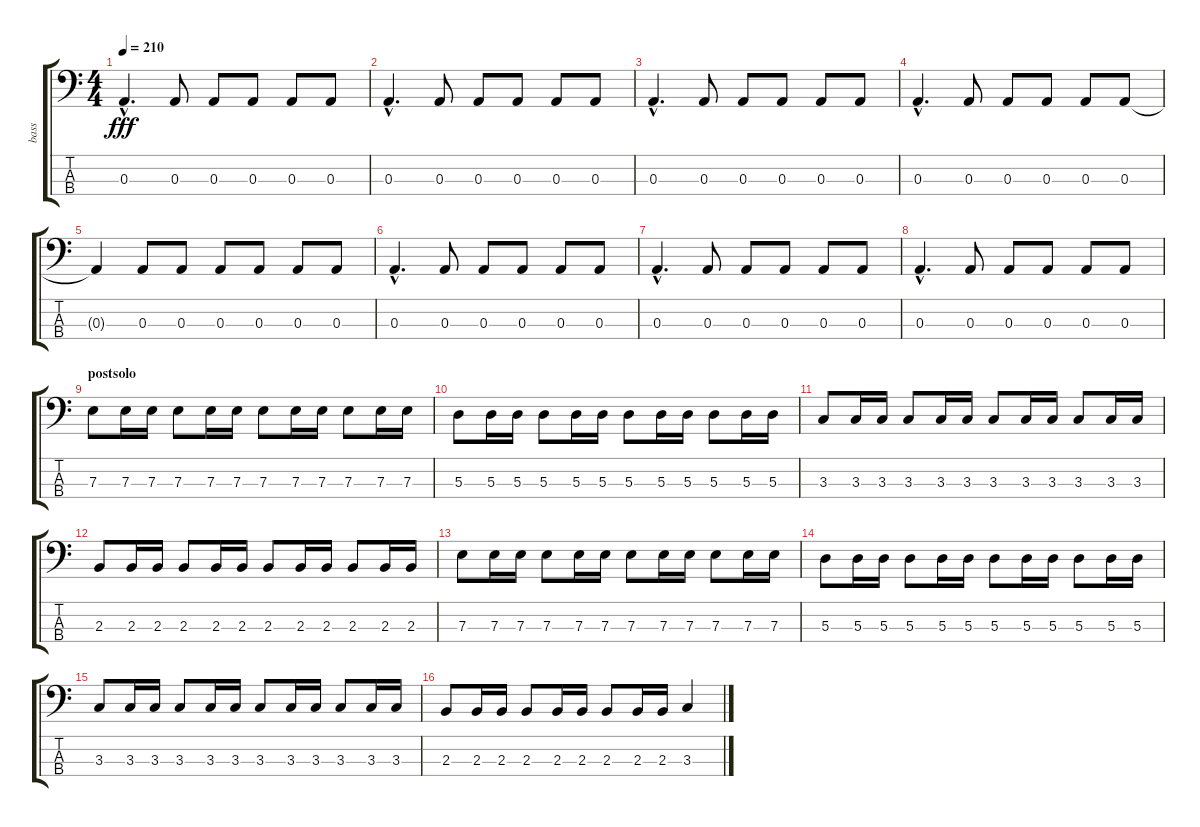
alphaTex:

\track ("bass" "bass") {instrument electricbassfinger}
\staff {score tabs}
\tuning (G2 D2 A1 E1) {hide}
\ts (4 4)
\tempo 210
\clef f4
\ks c
0.3{hac}.4{d dy fff} 0.3.8 0.3.8 0.3.8 0.3.8 0.3.8 |
0.3{hac}.4{d} 0.3.8 0.3.8 0.3.8 0.3.8 0.3.8 |
0.3{hac}.4{d} 0.3.8 0.3.8 0.3.8 0.3.8 0.3.8 |
0.3{hac}.4{d} 0.3.8 0.3.8 0.3.8 0.3.8 0.3.8 |
0.3{t}.4 0.3.8 0.3.8 0.3.8 0.3.8 0.3.8 0.3.8 |
0.3{hac}.4{d} 0.3.8 0.3.8 0.3.8 0.3.8 0.3.8 |
0.3{hac}.4{d} 0.3.8 0.3.8 0.3.8 0.3.8 0.3.8 |
0.3{hac}.4{d} 0.3.8 0.3.8 0.3.8 0.3.8 0.3.8 |
\section ("" "postsolo")
7.3.8 7.3.16 7.3.16 7.3.8 7.3.16 7.3.16 7.3.8 7.3.16 7.3.16 7.3.8 7.3.16 7.3.16 |
5.3.8 5.3.16 5.3.16 5.3.8 5.3.16 5.3.16 5.3.8 5.3.16 5.3.16 5.3.8 5.3.16 5.3.16 |
3.3.8 3.3.16 3.3.16 3.3.8 3.3.16 3.3.16 3.3.8 3.3.16 3.3.16 3.3.8 3.3.16 3.3.16 |
2.3.8 2.3.16 2.3.16 2.3.8 2.3.16 2.3.16 2.3.8 2.3.16 2.3.16 2.3.8 2.3.16 2.3.16 |
7.3.8 7.3.16 7.3.16 7.3.8 7.3.16 7.3.16 7.3.8 7.3.16 7.3.16 7.3.8 7.3.16 7.3.16 |
5.3.8 5.3.16 5.3.16 5.3.8 5.3.16 5.3.16 5.3.8 5.3.16 5.3.16 5.3.8 5.3.16 5.3.16 |
3.3.8 3.3.16 3.3.16 3.3.8 3.3.16 3.3.16 3.3.8 3.3.16 3.3.16 3.3.8 3.3.16 3.3.16 |
2.3.8 2.3.16 2.3.16 2.3.8 2.3.16 2.3.16 2.3.8 2.3.16 2.3.16 3.3.4
